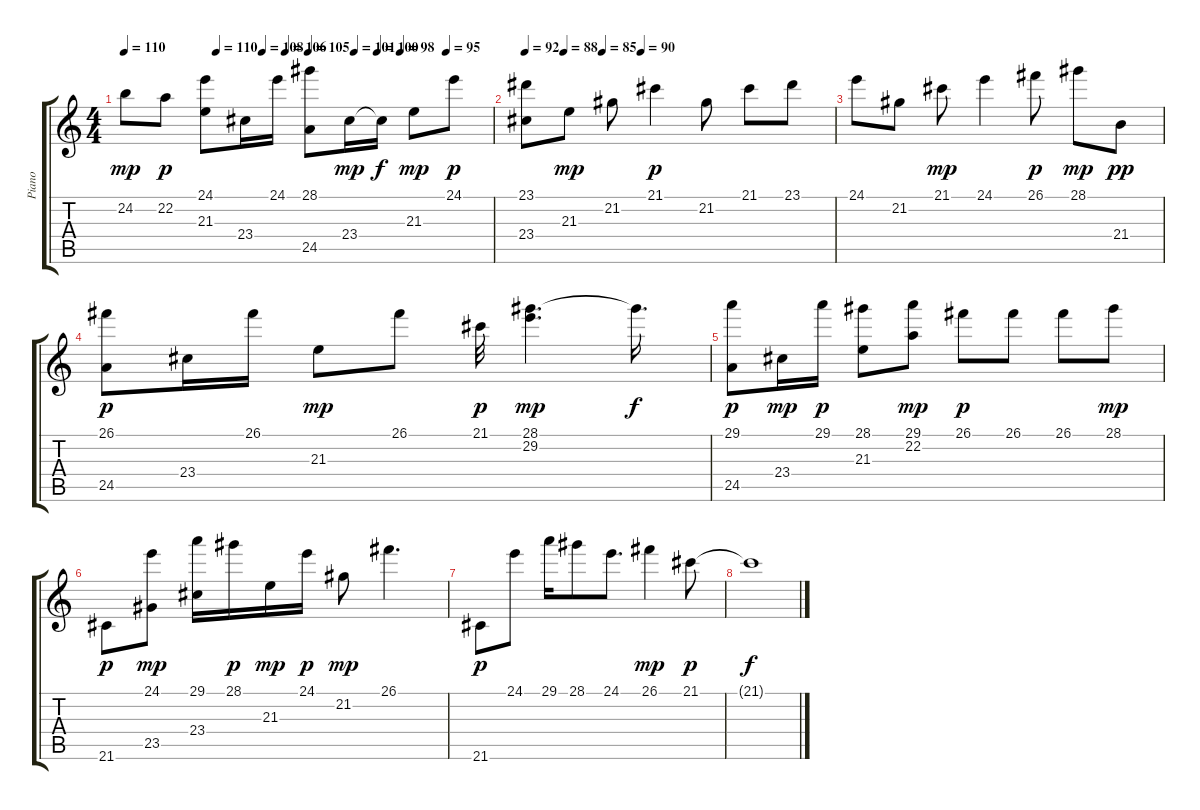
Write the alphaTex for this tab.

\track ("Piano" "Piano") {instrument acousticgrandpiano}
\staff {score tabs}
\tuning (E4 B3 G3 D3 A2 E2) {hide}
\ts (4 4)
\tempo 110
\tempo (110 0.25)
\tempo (108 0.375)
\tempo (106 0.4375)
\tempo (105 0.5)
\tempo (101 0.625)
\tempo (100 0.6875)
\tempo (98 0.75)
\tempo (95 0.875)
\clef g2
\ks c
24.2.8{dy mp} 22.2.8{dy p} (24.1 21.3).8 23.4.16 24.1.16 (28.1 24.5).8 23.4.16{dy mp} 23.4{t}.16{dy f} 21.3.8{dy mp} 24.1.8{dy p} |
\tempo 92
\tempo (88 0.125)
\tempo (85 0.25)
\tempo (90 0.375)
(23.1 23.4).8 21.3.8{dy mp} 21.2.8 21.1.4{dy p} 21.2.8 21.1.8 23.1.8 |
24.1.8 21.2.8 21.1.8{dy mp} 24.1.4 26.1.8{dy p} 28.1.8{dy mp} 21.4.8{dy pp} |
(26.1 24.5).8{dy p} 23.4.16 26.1.16 21.3.8{dy mp} 26.1.8 21.1.32{dy p} (28.1 29.2).4{d dy mp} 28.1{t}.16{d dy f} |
(29.1 24.5).8{dy p} 23.4.16{dy mp} 29.1.16{dy p} (28.1 21.3).8 (29.1 22.2).8{dy mp} 26.1.8{dy p} 26.1.8 26.1.8 28.1.8{dy mp} |
21.6.8{dy p} (24.1 23.5).8{dy mp} (29.1 23.4).16 28.1.16{dy p} 21.3.16{dy mp} 24.1.16{dy p} 21.2.8{dy mp} 26.1.4{d} |
21.6.8{dy p} 24.1.8 29.1.16 28.1.8 24.1.8{d} 26.1.4{dy mp} 21.1.8{dy p} |
21.1{t}.1{dy f}
